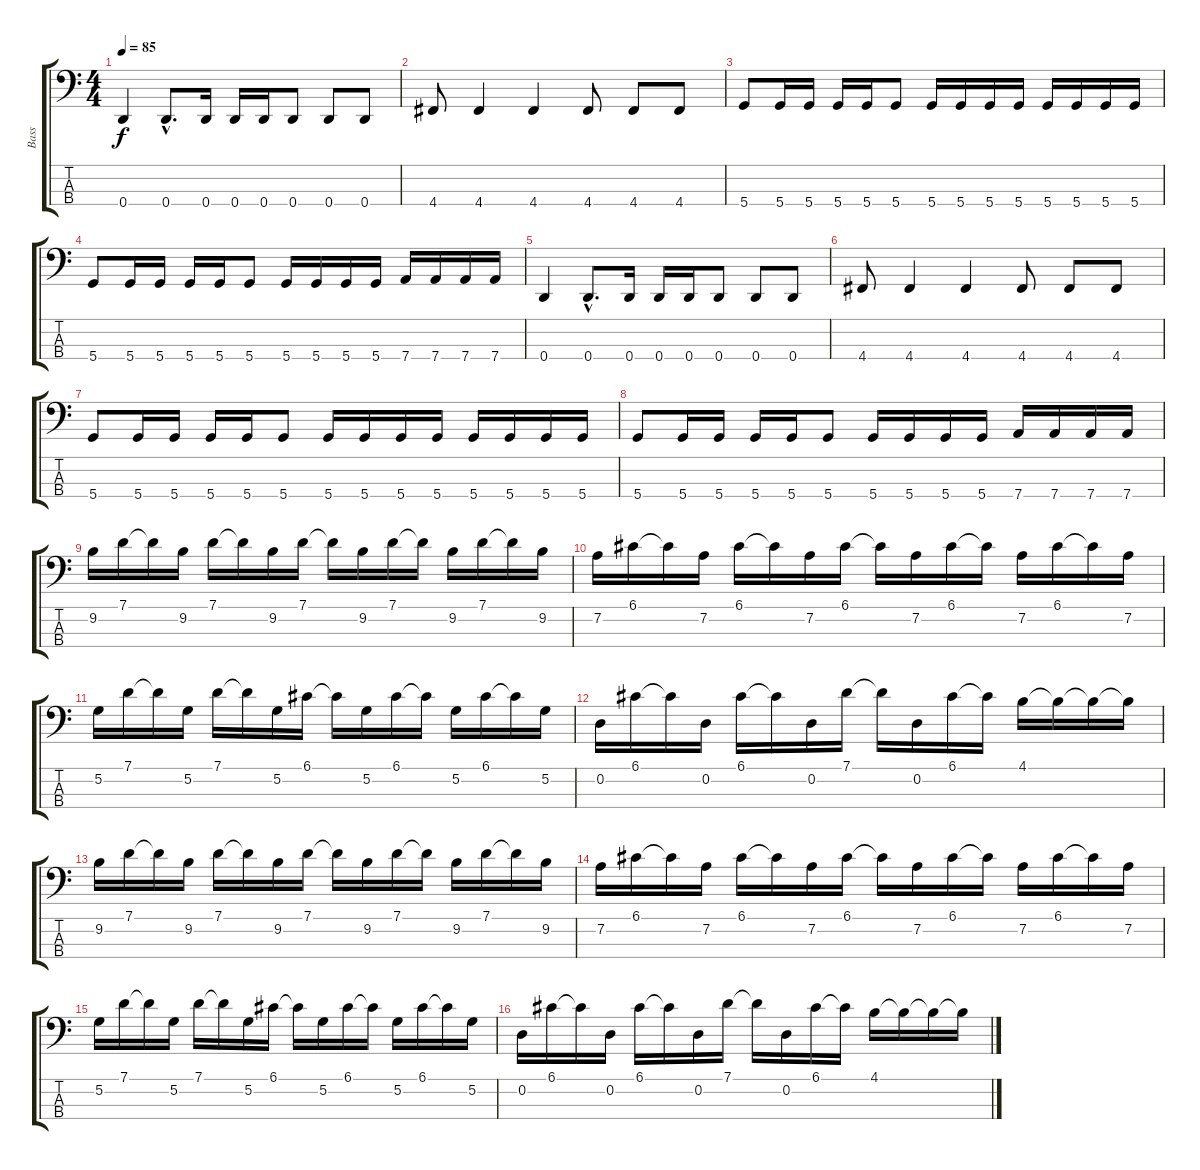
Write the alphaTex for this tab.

\track ("Bass" "Bass") {instrument electricbasspick}
\staff {score tabs}
\tuning (G2 D2 A1 D1) {hide}
\ts (4 4)
\tempo 85
\clef f4
\ks c
0.4.4{dy f} 0.4{hac}.8{d} 0.4.16 0.4.16 0.4.16 0.4.8 0.4.8 0.4.8 |
4.4.8 4.4.4 4.4.4 4.4.8 4.4.8 4.4.8 |
5.4.8 5.4.16 5.4.16 5.4.16 5.4.16 5.4.8 5.4.16 5.4.16 5.4.16 5.4.16 5.4.16 5.4.16 5.4.16 5.4.16 |
5.4.8 5.4.16 5.4.16 5.4.16 5.4.16 5.4.8 5.4.16 5.4.16 5.4.16 5.4.16 7.4.16 7.4.16 7.4.16 7.4.16 |
0.4.4 0.4{hac}.8{d} 0.4.16 0.4.16 0.4.16 0.4.8 0.4.8 0.4.8 |
4.4.8 4.4.4 4.4.4 4.4.8 4.4.8 4.4.8 |
5.4.8 5.4.16 5.4.16 5.4.16 5.4.16 5.4.8 5.4.16 5.4.16 5.4.16 5.4.16 5.4.16 5.4.16 5.4.16 5.4.16 |
5.4.8 5.4.16 5.4.16 5.4.16 5.4.16 5.4.8 5.4.16 5.4.16 5.4.16 5.4.16 7.4.16 7.4.16 7.4.16 7.4.16 |
9.2.16 7.1.16 7.1{t}.16 9.2.16 7.1.16 7.1{t}.16 9.2.16 7.1.16 7.1{t}.16 9.2.16 7.1.16 7.1{t}.16 9.2.16 7.1.16 7.1{t}.16 9.2.16 |
7.2.16 6.1.16 6.1{t}.16 7.2.16 6.1.16 6.1{t}.16 7.2.16 6.1.16 6.1{t}.16 7.2.16 6.1.16 6.1{t}.16 7.2.16 6.1.16 6.1{t}.16 7.2.16 |
5.2.16 7.1.16 7.1{t}.16 5.2.16 7.1.16 7.1{t}.16 5.2.16 6.1.16 6.1{t}.16 5.2.16 6.1.16 6.1{t}.16 5.2.16 6.1.16 6.1{t}.16 5.2.16 |
0.2.16 6.1.16 6.1{t}.16 0.2.16 6.1.16 6.1{t}.16 0.2.16 7.1.16 7.1{t}.16 0.2.16 6.1.16 6.1{t}.16 4.1.16 4.1{t}.16 4.1{t}.16 4.1{t}.16 |
9.2.16 7.1.16 7.1{t}.16 9.2.16 7.1.16 7.1{t}.16 9.2.16 7.1.16 7.1{t}.16 9.2.16 7.1.16 7.1{t}.16 9.2.16 7.1.16 7.1{t}.16 9.2.16 |
7.2.16 6.1.16 6.1{t}.16 7.2.16 6.1.16 6.1{t}.16 7.2.16 6.1.16 6.1{t}.16 7.2.16 6.1.16 6.1{t}.16 7.2.16 6.1.16 6.1{t}.16 7.2.16 |
5.2.16 7.1.16 7.1{t}.16 5.2.16 7.1.16 7.1{t}.16 5.2.16 6.1.16 6.1{t}.16 5.2.16 6.1.16 6.1{t}.16 5.2.16 6.1.16 6.1{t}.16 5.2.16 |
0.2.16 6.1.16 6.1{t}.16 0.2.16 6.1.16 6.1{t}.16 0.2.16 7.1.16 7.1{t}.16 0.2.16 6.1.16 6.1{t}.16 4.1.16 4.1{t}.16 4.1{t}.16 4.1{t}.16
